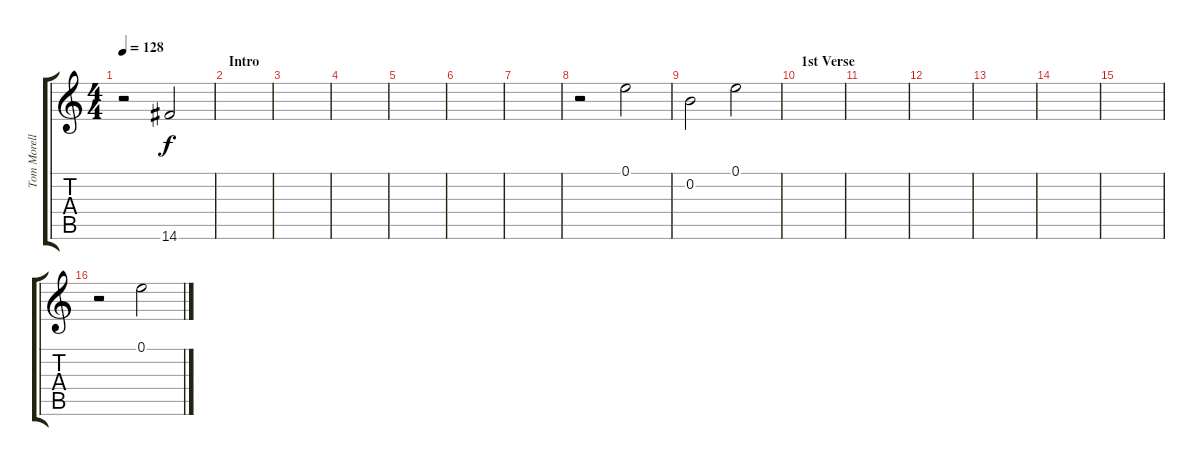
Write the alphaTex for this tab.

\track ("Tom Morello 2" "Tom Morell") {instrument distortionguitar}
\staff {score tabs}
\tuning (E4 B3 G3 D3 A2 E2) {hide}
\ts (4 4)
\tempo 128
\clef g2
\ks c
r.2{dy f volume 16 instrument distortionguitar} 14.6.2 |
\section ("" "Intro")
|
|
|
|
|
|
r.2 0.1.2 |
0.2.2 0.1.2 |
\section ("" "1st Verse")
|
|
|
|
|
|
r.2 0.1.2
